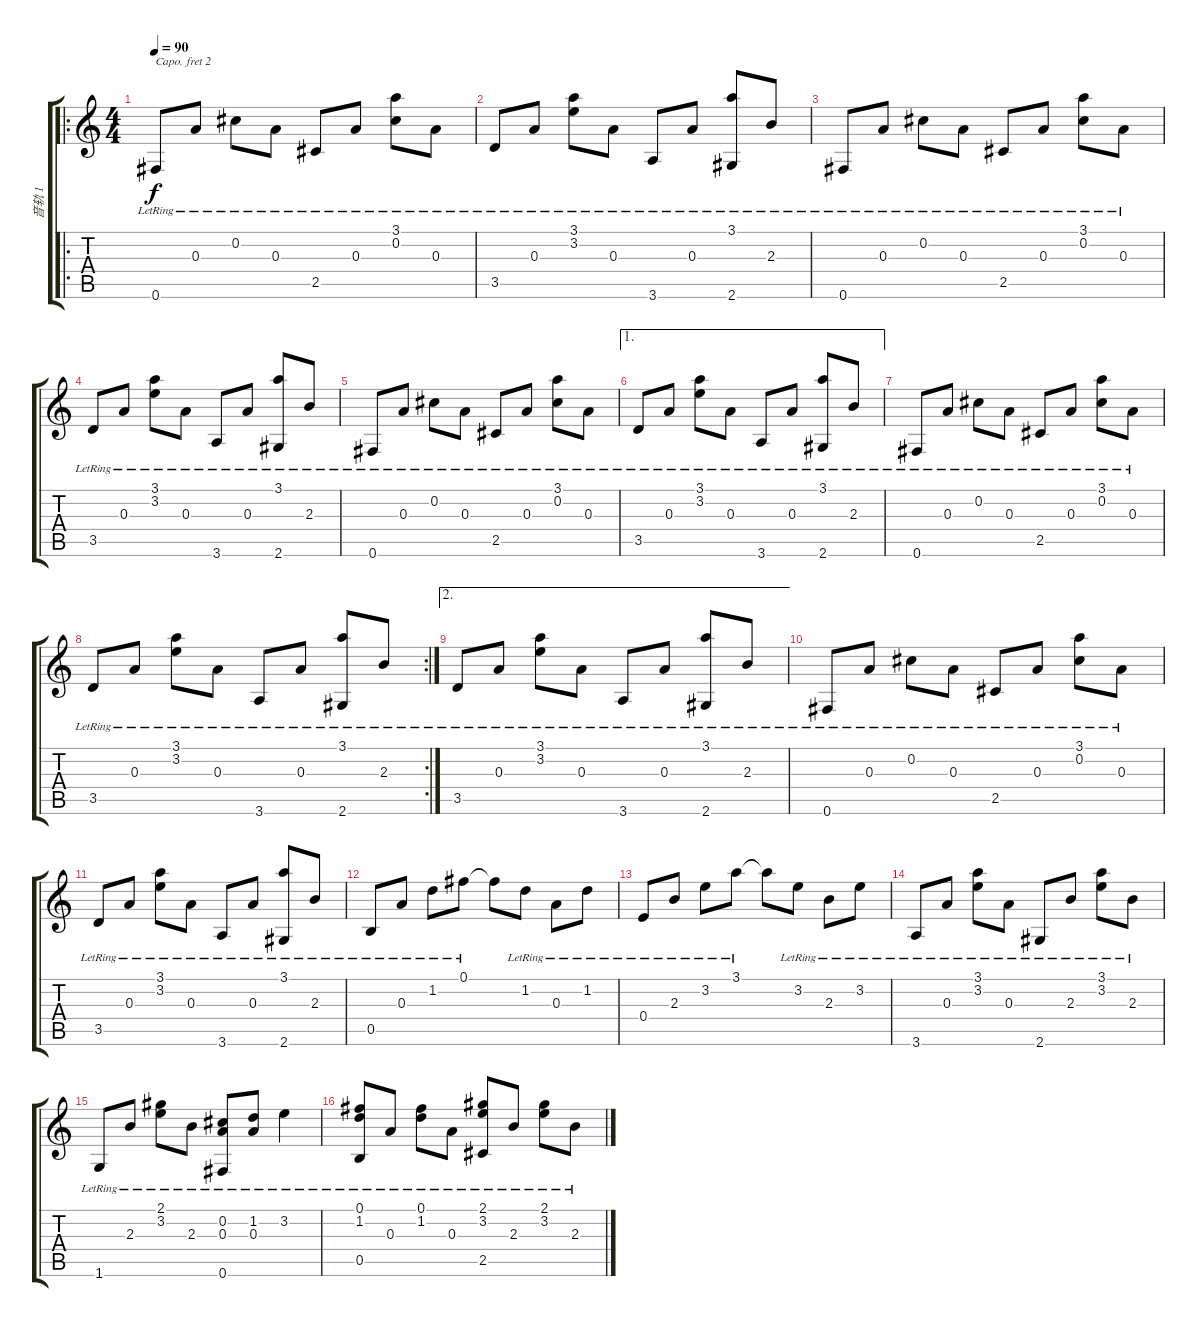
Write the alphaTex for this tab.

\track ("音轨 1" "音轨 1") {instrument acousticguitarnylon}
\staff {score tabs}
\capo 2
\tuning (E4 B3 G3 D3 A2 E2) {hide}
\ro
\ts (4 4)
\tempo 90
\clef g2
\ks c
0.6{lr}.8{dy f} 0.3{lr}.8 0.2{lr}.8 0.3{lr}.8 2.5{lr}.8 0.3{lr}.8 (3.1 0.2{lr}).8 0.3{lr}.8 |
3.5{lr}.8 0.3{lr}.8 (3.1 3.2{lr}).8 0.3{lr}.8 3.6{lr}.8 0.3{lr}.8 (3.1 2.6{lr}).8 2.3{lr}.8 |
0.6{lr}.8 0.3{lr}.8 0.2{lr}.8 0.3{lr}.8 2.5{lr}.8 0.3{lr}.8 (3.1 0.2{lr}).8 0.3{lr}.8 |
3.5{lr}.8 0.3{lr}.8 (3.1 3.2{lr}).8 0.3{lr}.8 3.6{lr}.8 0.3{lr}.8 (3.1 2.6{lr}).8 2.3{lr}.8 |
0.6{lr}.8 0.3{lr}.8 0.2{lr}.8 0.3{lr}.8 2.5{lr}.8 0.3{lr}.8 (3.1 0.2{lr}).8 0.3{lr}.8 |
\ae 1
3.5{lr}.8 0.3{lr}.8 (3.1 3.2{lr}).8 0.3{lr}.8 3.6{lr}.8 0.3{lr}.8 (3.1 2.6{lr}).8 2.3{lr}.8 |
0.6{lr}.8 0.3{lr}.8 0.2{lr}.8 0.3{lr}.8 2.5{lr}.8 0.3{lr}.8 (3.1 0.2{lr}).8 0.3{lr}.8 |
\rc 2
3.5{lr}.8 0.3{lr}.8 (3.1 3.2{lr}).8 0.3{lr}.8 3.6{lr}.8 0.3{lr}.8 (3.1 2.6{lr}).8 2.3{lr}.8 |
\ae 2
3.5{lr}.8 0.3{lr}.8 (3.1 3.2{lr}).8 0.3{lr}.8 3.6{lr}.8 0.3{lr}.8 (3.1 2.6{lr}).8 2.3{lr}.8 |
0.6{lr}.8 0.3{lr}.8 0.2{lr}.8 0.3{lr}.8 2.5{lr}.8 0.3{lr}.8 (3.1 0.2{lr}).8 0.3{lr}.8 |
3.5{lr}.8 0.3{lr}.8 (3.1 3.2{lr}).8 0.3{lr}.8 3.6{lr}.8 0.3{lr}.8 (3.1 2.6{lr}).8 2.3{lr}.8 |
0.5{lr}.8 0.3{lr}.8 1.2{lr}.8 0.1{lr}.8 0.1{t}.8 1.2{lr}.8 0.3{lr}.8 1.2{lr}.8 |
0.4{lr}.8 2.3{lr}.8 3.2{lr}.8 3.1{lr}.8 3.1{t}.8 3.2{lr}.8 2.3{lr}.8 3.2{lr}.8 |
3.6{lr}.8 0.3{lr}.8 (3.1{lr} 3.2{lr}).8 0.3{lr}.8 2.6{lr}.8 2.3{lr}.8 (3.1{lr} 3.2{lr}).8 2.3{lr}.8 |
1.6{lr}.8 2.3{lr}.8 (2.1{lr} 3.2{lr}).8 2.3{lr}.8 (0.2{lr} 0.3{lr} 0.6{lr}).8 (1.2{lr} 0.3{lr}).8 3.2{lr}.4 |
(0.1{lr} 1.2{lr} 0.5{lr}).8 0.3{lr}.8 (0.1{lr} 1.2{lr}).8 0.3{lr}.8 (2.1{lr} 3.2{lr} 2.5{lr}).8 2.3{lr}.8 (2.1{lr} 3.2{lr}).8 2.3{lr}.8
